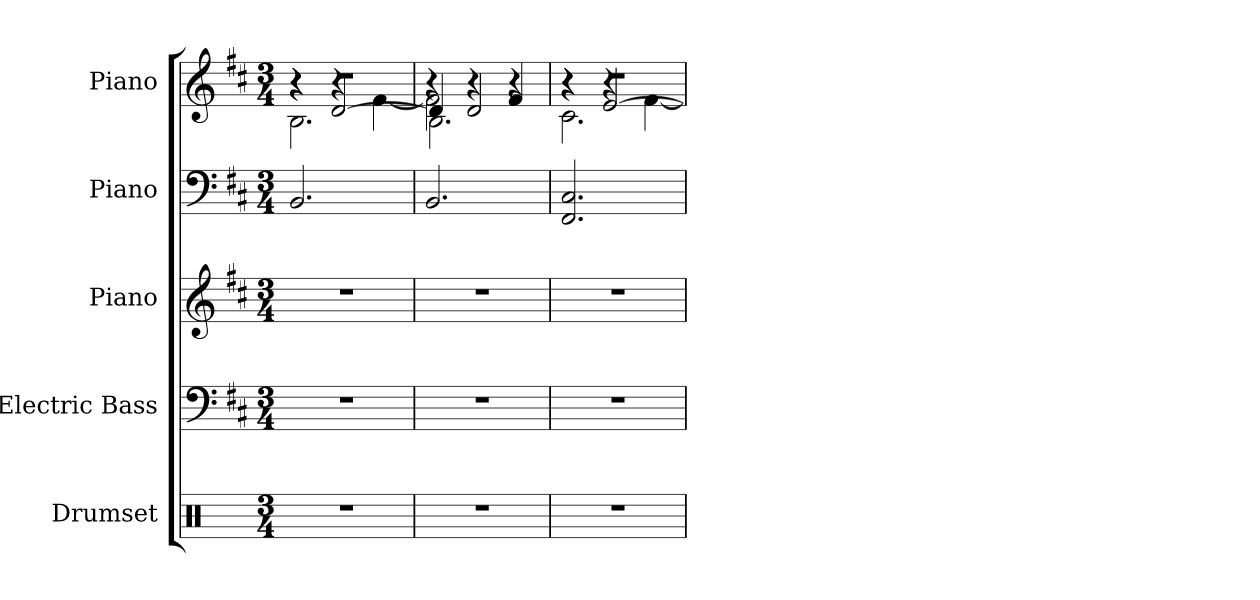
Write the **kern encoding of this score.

**kern	**kern	**kern	**kern	**kern
*part5	*part4	*part3	*part2	*part1
*staff5	*staff4	*staff3	*staff2	*staff1
*I"Drumset	*I"Electric Bass	*I"Piano	*I"Piano	*I"Piano
*I'D. Set	*I'El. B.	*I'Pno.	*I'Pno.	*I'Pno.
*clefX	*clefF4	*clefG2	*clefF4	*clefG2
*	*ITrd7c12	*	*	*
*k[]	*k[f#c#]	*k[f#c#]	*k[f#c#]	*k[f#c#]
*M3/4	*M3/4	*M3/4	*M3/4	*M3/4
*MM150	*MM150	*MM150	*MM150	*MM150
=1	=1	=1	=1	=1
*	*	*	*	*^
*	*	*	*	*	*^
*	*	*	*	*	*	*^
2.r	2.r	2.r	2.BB/	2.r	4r	4r	2.B\
.	.	.	.	.	4r	[2d/	.
.	.	.	.	.	[4f#\	.	.
=2	=2	=2	=2	=2	=2	=2	=2
2.r	2.r	2.r	2.BB/	4r	2f#\]	4d/]	2.B\
.	.	.	.	4r	.	2d/	.
.	.	.	.	4f#/	4r	.	.
=3	=3	=3	=3	=3	=3	=3	=3
2.r	2.r	2.r	2.FF#/ 2.C#/	2.r	4r	4r	2.c#\
.	.	.	.	.	4r	[2e/	.
.	.	.	.	.	[4f#\	.	.
*	*	*	*	*v	*v	*v	*v
=	=	=	=	=
*-	*-	*-	*-	*-
